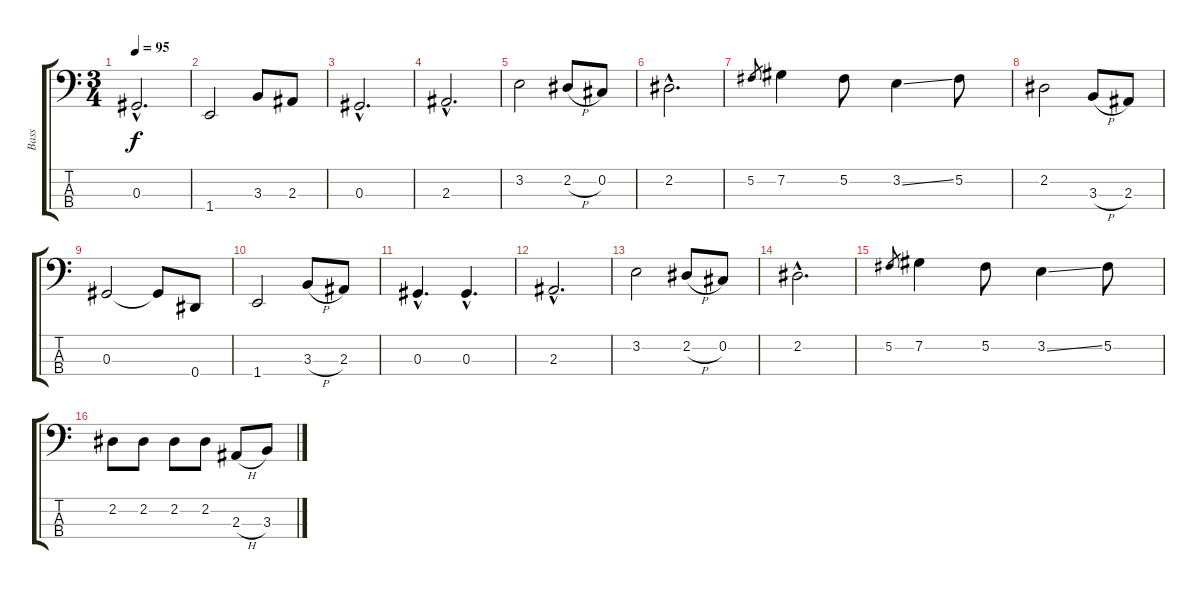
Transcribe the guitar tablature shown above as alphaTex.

\track ("Bass" "Bass") {instrument electricbasspick}
\staff {score tabs}
\tuning (Gb2 Db2 Ab1 Eb1) {hide}
\ts (3 4)
\tempo 95
\clef f4
\ks c
0.3{hac}.2{d dy f instrument electricbasspick} |
1.4.2 3.3.8 2.3.8 |
0.3{hac}.2{d} |
2.3{hac}.2{d} |
3.2.2 2.2{h}.8 0.2.8 |
2.2{hac}.2{d} |
5.2.8{gr} 7.2.4 5.2.8 3.2{ss}.4 5.2.8 |
2.2.2 3.3{h}.8 2.3.8 |
0.3.2 0.3{t}.8 0.4.8 |
1.4.2 3.3{h}.8 2.3.8 |
0.3{hac}.4{d} 0.3{hac}.4{d} |
2.3{hac}.2{d} |
3.2.2 2.2{h}.8 0.2.8 |
2.2{hac}.2{d} |
5.2.8{gr} 7.2.4 5.2.8 3.2{ss}.4 5.2.8 |
2.2.8 2.2.8 2.2.8 2.2.8 2.3{h}.8 3.3.8
